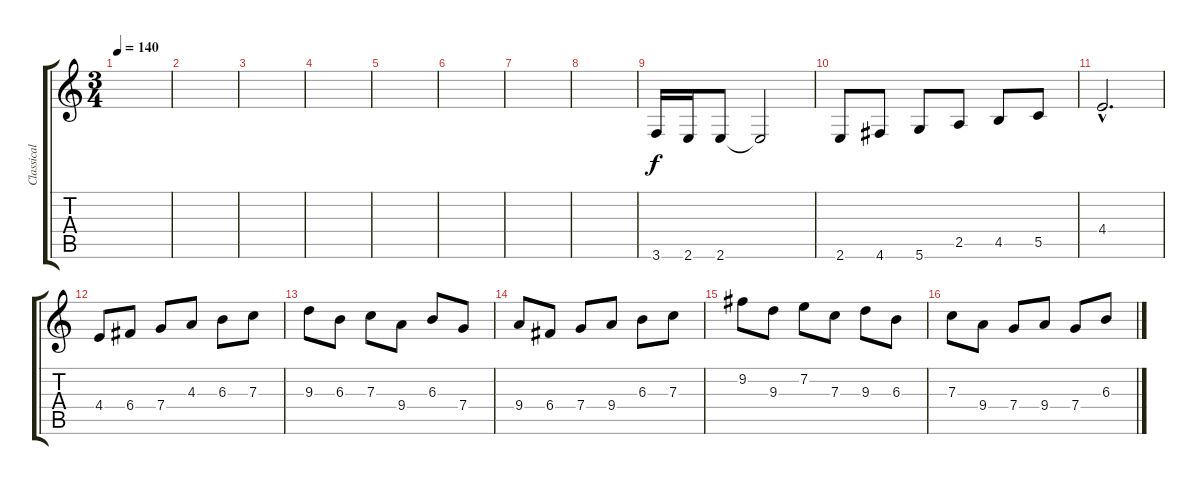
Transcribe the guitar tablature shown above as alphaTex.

\track ("Classical Guitar III" "Classical ") {instrument acousticguitarnylon}
\staff {score tabs}
\tuning (D4 A3 F3 C3 G2 D2) {hide}
\ts (3 4)
\tempo 140
\clef g2
\ks c
|
|
|
|
|
|
|
|
3.6.16 2.6.16 2.6.8 2.6{t}.2 |
2.6.8 4.6.8 5.6.8 2.5.8 4.5.8 5.5.8 |
4.4{hac}.2{d} |
4.4.8 6.4.8 7.4.8 4.3.8 6.3.8 7.3.8 |
9.3.8 6.3.8 7.3.8 9.4.8 6.3.8 7.4.8 |
9.4.8 6.4.8 7.4.8 9.4.8 6.3.8 7.3.8 |
9.2.8 9.3.8 7.2.8 7.3.8 9.3.8 6.3.8 |
7.3.8 9.4.8 7.4.8 9.4.8 7.4.8 6.3.8
